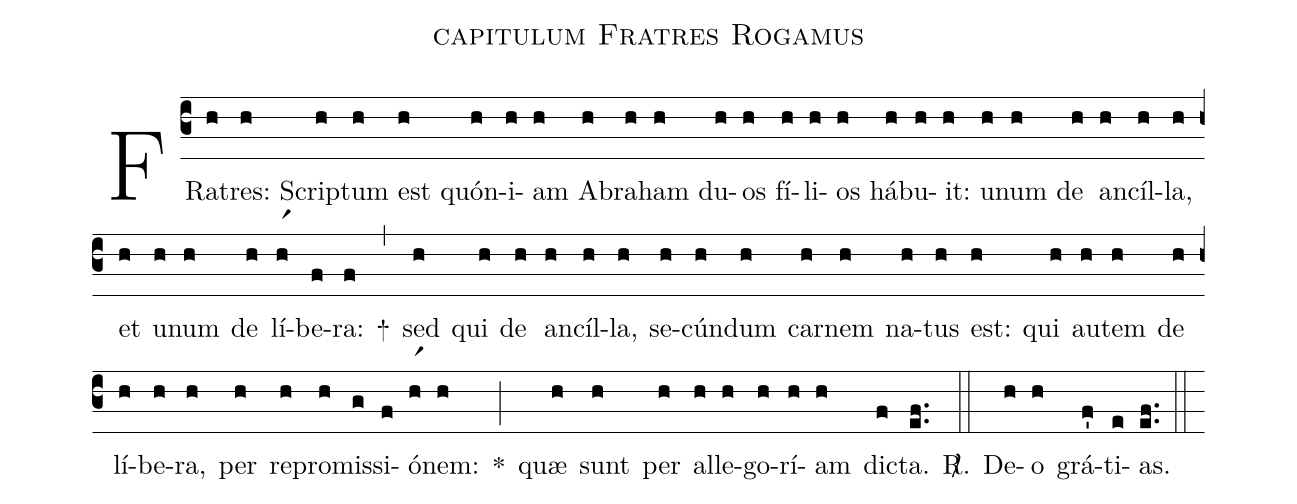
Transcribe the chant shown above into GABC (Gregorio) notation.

name: capitulum Fratres Rogamus;
%%
(c3)
FRa(h)tres:(h) Scrip(h)tum(h) est(h) quón(h)i(h)am(h) A(h)bra(h)ham(h) du(h)os(h) fí(h)li(h)os(h) há(h)bu(h)it:(h) u(h)num(h) de(h) an(h)cíl(h)la,(h) et(h) u(h)num(h) de(h) lí(hr1)be(f)ra:(f) +(,)
sed(h) qui(h) de(h) an(h)cíl(h)la,(h) se(h)cún(h)dum(h) car(h)nem(h) na(h)tus(h) est:(h) qui(h) au(h)tem(h) de(h) lí(h)be(h)ra,(h) per(h) re(h)pro(h)mis(g)si(f)ó(hr1)nem:(h) *(;)
quæ(h) sunt(h) per(h) al(h)le(h)go(h)rí(h)am(h) dic(f)ta.(ef..) <sp>R/</sp>.(::)
De(h)o(h) grá(f')ti(e)as.(e.f.) (::)
